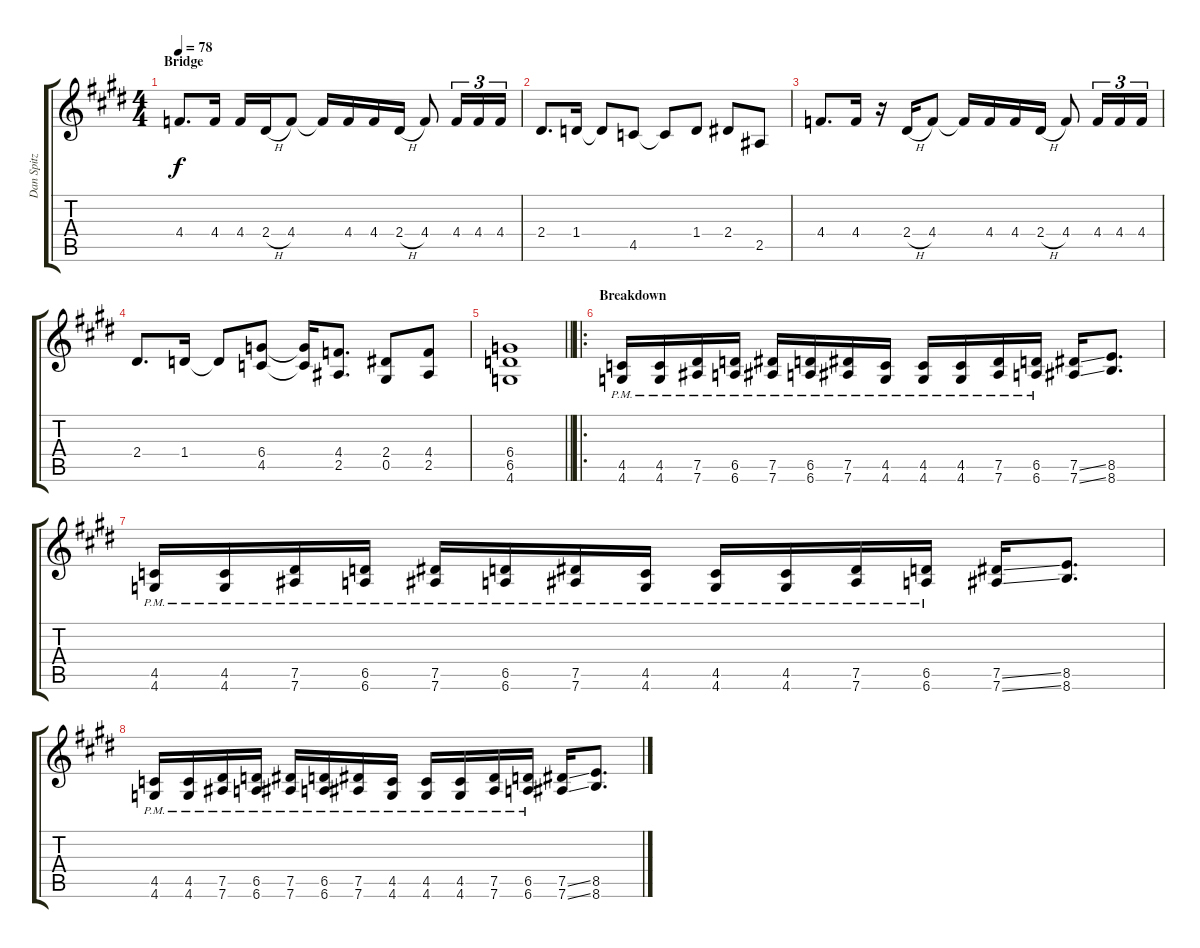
\track ("Dan Spitz Rhy" "Dan Spitz ") {instrument distortionguitar}
\staff {score tabs}
\tuning (Eb4 Bb3 Gb3 Db3 Ab2 Eb2) {hide}
\ts (4 4)
\section ("" "Bridge")
\tempo 78
\clef g2
\ks e
4.4.8{d dy f} 4.4.16 4.4.16 2.4{h}.16 4.4.8 4.4{t}.16 4.4.16 4.4.16 2.4{h}.16 4.4.8 4.4.16{tu (3 2)} 4.4.16{tu (3 2)} 4.4.16{tu (3 2)} |
2.4.8{d} 1.4.16 1.4{t}.8 4.5.8 4.5{t}.8 1.4.8 2.4.8 2.5.8 |
4.4.8{d} 4.4.16 r.16 2.4{h}.16 4.4.8 4.4{t}.16 4.4.16 4.4.16 2.4{h}.16 4.4.8 4.4.16{tu (3 2)} 4.4.16{tu (3 2)} 4.4.16{tu (3 2)} |
2.4.8{d} 1.4.16 1.4{t}.8 (6.4 4.5).8 (6.4{t} 4.5{t}).16 (4.4 2.5).8{d} (2.4 0.5).8 (4.4 2.5).8 |
\barLineRight lightlight
(6.4 6.5 4.6).1 |
\ro
\section ("" "Breakdown")
(4.5{pm} 4.6{pm}).16 (4.5{pm} 4.6{pm}).16 (7.5{pm} 7.6{pm}).16 (6.5{pm} 6.6{pm}).16 (7.5{pm} 7.6{pm}).16 (6.5{pm} 6.6{pm}).16 (7.5{pm} 7.6{pm}).16 (4.5{pm} 4.6{pm}).16 (4.5{pm} 4.6{pm}).16 (4.5{pm} 4.6{pm}).16 (7.5{pm} 7.6{pm}).16 (6.5{pm} 6.6{pm}).16 (7.5{ss} 7.6{ss}).16 (8.5 8.6).8{d} |
(4.5{pm} 4.6{pm}).16 (4.5{pm} 4.6{pm}).16 (7.5{pm} 7.6{pm}).16 (6.5{pm} 6.6{pm}).16 (7.5{pm} 7.6{pm}).16 (6.5{pm} 6.6{pm}).16 (7.5{pm} 7.6{pm}).16 (4.5{pm} 4.6{pm}).16 (4.5{pm} 4.6{pm}).16 (4.5{pm} 4.6{pm}).16 (7.5{pm} 7.6{pm}).16 (6.5{pm} 6.6{pm}).16 (7.5{ss} 7.6{ss}).16 (8.5 8.6).8{d} |
(4.5{pm} 4.6{pm}).16 (4.5{pm} 4.6{pm}).16 (7.5{pm} 7.6{pm}).16 (6.5{pm} 6.6{pm}).16 (7.5{pm} 7.6{pm}).16 (6.5{pm} 6.6{pm}).16 (7.5{pm} 7.6{pm}).16 (4.5{pm} 4.6{pm}).16 (4.5{pm} 4.6{pm}).16 (4.5{pm} 4.6{pm}).16 (7.5{pm} 7.6{pm}).16 (6.5{pm} 6.6{pm}).16 (7.5{ss} 7.6{ss}).16 (8.5 8.6).8{d}
